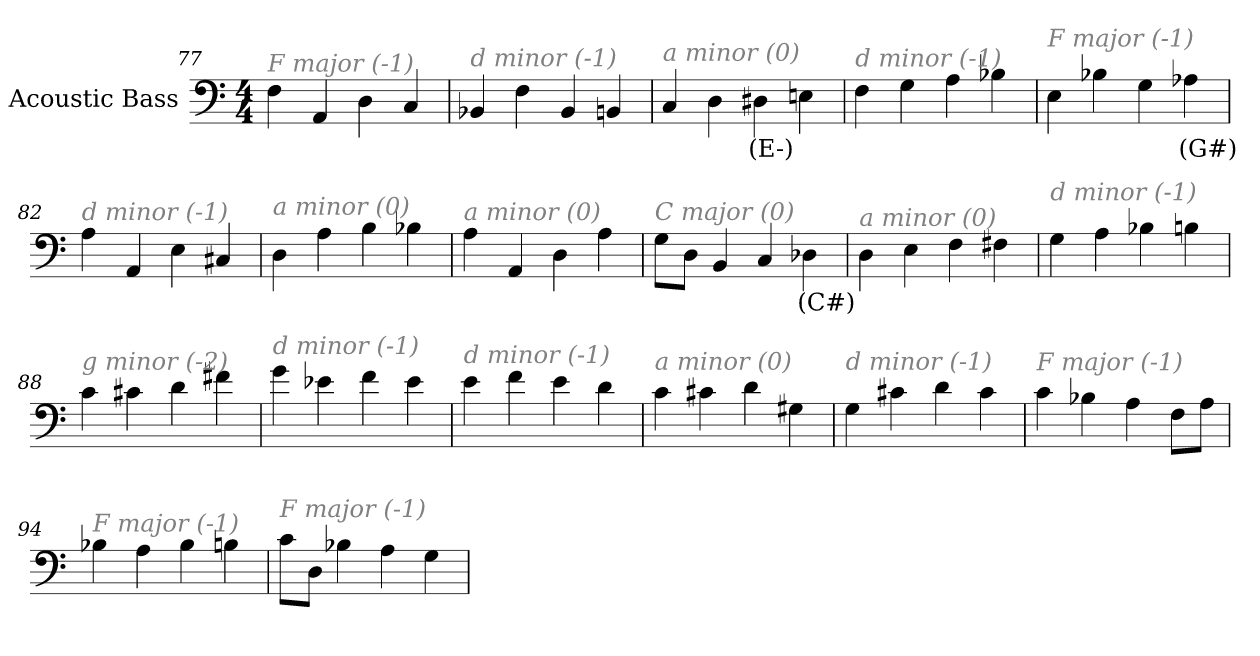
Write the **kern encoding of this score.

**kern	**text
*part1	*part1
*staff1	*staff1
*I"Acoustic Bass	*
*clefF4	*
*ITrd7c12	*
*k[]	*
*C:	*
*M4/4	*
=77	=77
!LO:TX:i:color=#808080:t=F major (-1)	!
4FF	.
4AAA	.
4DD	.
4CC	.
=78	=78
!LO:TX:i:color=#808080:t=d minor (-1)	!
4BBB-X	.
4FF	.
4BBB-	.
4BBBn	.
=79	=79
!LO:TX:i:color=#808080:t=a minor (0)	!
4CC	.
4DD	.
4DD#Xi	(E-)
4EEn	.
=80	=80
!LO:TX:i:color=#808080:t=d minor (-1)	!
4FF	.
4GG	.
4AA	.
4BB-X	.
=81	=81
!LO:TX:i:color=#808080:t=F major (-1)	!
4EE	.
4BB-X	.
4GG	.
4AA-Xi	(G#)
=82	=82
!LO:TX:i:color=#808080:t=d minor (-1)	!
4AA	.
4AAA	.
4EE	.
4CC#X	.
=83	=83
!LO:TX:i:color=#808080:t=a minor (0)	!
4DD	.
4AA	.
4BB	.
4BB-X	.
=84	=84
!LO:TX:i:color=#808080:t=a minor (0)	!
4AA	.
4AAA	.
4DD	.
4AA	.
=85	=85
!LO:TX:i:color=#808080:t=C major (0)	!
8GGL	.
8DDJ	.
4BBB	.
4CC	.
4DD-Xi	(C#)
=86	=86
!LO:TX:i:color=#808080:t=a minor (0)	!
4DD	.
4EE	.
4FF	.
4FF#X	.
=87	=87
!LO:TX:i:color=#808080:t=d minor (-1)	!
4GG	.
4AA	.
4BB-X	.
4BBn	.
=88	=88
!LO:TX:i:color=#808080:t=g minor (-2)	!
4C	.
4C#X	.
4D	.
4F#X	.
=89	=89
!LO:TX:i:color=#808080:t=d minor (-1)	!
4G	.
4E-X	.
4F	.
4E-	.
=90	=90
!LO:TX:i:color=#808080:t=d minor (-1)	!
4E	.
4F	.
4E	.
4D	.
=91	=91
!LO:TX:i:color=#808080:t=a minor (0)	!
4C	.
4C#X	.
4D	.
4GG#X	.
=92	=92
!LO:TX:i:color=#808080:t=d minor (-1)	!
4GG	.
4C#X	.
4D	.
4C#	.
=93	=93
!LO:TX:i:color=#808080:t=F major (-1)	!
4C	.
4BB-X	.
4AA	.
8FFL	.
8AAJ	.
=94	=94
!LO:TX:i:color=#808080:t=F major (-1)	!
4BB-X	.
4AA	.
4BB-	.
4BBn	.
=95	=95
!LO:TX:i:color=#808080:t=F major (-1)	!
8CL	.
8DDJ	.
4BB-X	.
4AA	.
4GG	.
=	=
*-	*-
